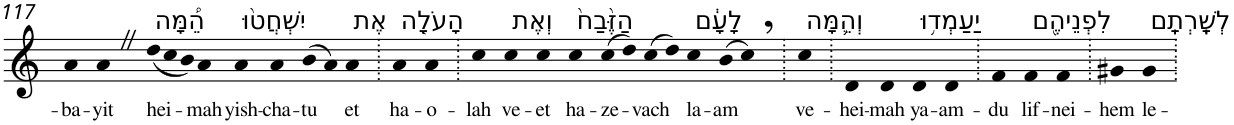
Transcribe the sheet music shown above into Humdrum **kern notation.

**kern	**text
*part1	*part1
*staff1	*staff1
*I"Piano	*
*I'Pno	*
!!LO:PB:g=z
*clefG2	*
*k[]	*
=117	=117
!	!LO:LY:b
4a	-ba-
!	!LO:LY:b
4aZ	-yit
*Xtuplet	*
!LO:TX:a:t=הֵ֠מָּה	!
!	!LO:LY:b
(<12dd	hei-
12cc	.
12b)	.
!	!LO:LY:b
4a	-mah
!LO:TX:a:t=יִשְׁחֲט֨וּ	!
!	!LO:LY:b
4a	yish-
!	!LO:LY:b
4a	-cha-
!	!LO:LY:b
(>8b	-tu
8a)	.
!LO:TX:a:t=אֶת	!
!	!LO:LY:b
4a	et
=118.	=118.
!LO:TX:a:t=הָעֹלָ֤ה	!
!	!LO:LY:b
4a	ha-
!	!LO:LY:b
4a	-o-
=119.	=119.
!	!LO:LY:b
4cc	-lah
!LO:TX:a:t=וְאֶת	!
!	!LO:LY:b
4cc	ve-
!	!LO:LY:b
4cc	-et
!LO:TX:a:t=הַזֶּ֙בַח֙	!
!	!LO:LY:b
4cc	ha-
!	!LO:LY:b
(>8cc	-ze-
8dd)	.
!	!LO:LY:b
(>8cc	-vach
8dd)	.
!LO:TX:a:t=לָעָ֔ם	!
!	!LO:LY:b
4cc	la-
!	!LO:LY:b
(>8b	-am
8cc,)	.
=120.	=120.
!LO:TX:a:t=וְהֵ֛מָּה	!
!	!LO:LY:b
4cc	ve-
=121.	=121.
!	!LO:LY:b
4d	-hei-
!	!LO:LY:b
4d	-mah
!LO:TX:a:t=יַעַמְד֥וּ	!
!	!LO:LY:b
4d	ya-
!	!LO:LY:b
4d	-am-
=122.	=122.
!	!LO:LY:b
4f	-du
!LO:TX:a:t=לִפְנֵיהֶ֖ם	!
!	!LO:LY:b
4f	lif-
!	!LO:LY:b
4f	-nei-
=123.	=123.
!	!LO:LY:b
4g#X	-hem
!LO:TX:a:t=לְשָֽׁרְתָֽם	!
!	!LO:LY:b
4g#	le-
=.	=.
*-	*-
